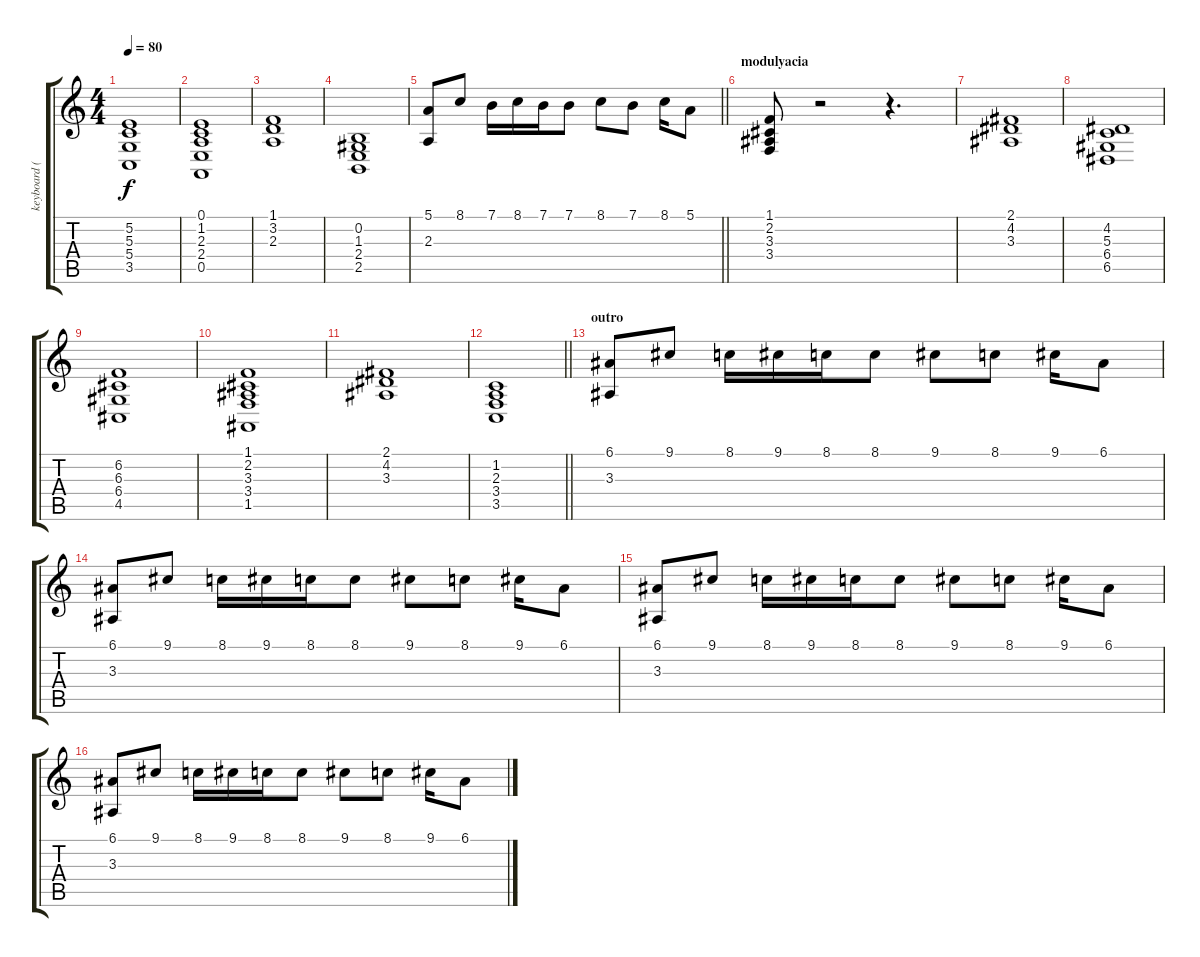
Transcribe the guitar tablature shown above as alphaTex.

\track ("keyboard (А. Козлов)" "keyboard (") {instrument lead1square}
\staff {score tabs}
\tuning (E4 B3 G3 D3 A2 E2) {hide}
\ts (4 4)
\tempo 80
\clef g2
\ks c
(5.2 5.3 5.4 3.5).1{dy f} |
(0.1 1.2 2.3 2.4 0.5).1 |
(1.1 3.2 2.3).1 |
(0.2 1.3 2.4 2.5).1 |
\barLineRight lightlight
(5.1 2.3).8 8.1.8 7.1.16 8.1.16 7.1.16 7.1.8 8.1.8 7.1.8 8.1.16 5.1.8 |
\section ("" "modulyacia")
(1.1 2.2 3.3 3.4).8 r.2 r.4{d} |
(2.1 4.2 3.3).1 |
(4.2 5.3 6.4 6.5).1 |
(6.2 6.3 6.4 4.5).1 |
(1.1 2.2 3.3 3.4 1.5).1 |
(2.1 4.2 3.3).1 |
\barLineRight lightlight
(1.2 2.3 3.4 3.5).1 |
\section ("" "outro")
(6.1 3.3).8 9.1.8 8.1.16 9.1.16 8.1.16 8.1.8 9.1.8 8.1.8 9.1.16 6.1.8 |
(6.1 3.3).8 9.1.8 8.1.16 9.1.16 8.1.16 8.1.8 9.1.8 8.1.8 9.1.16 6.1.8 |
(6.1 3.3).8 9.1.8 8.1.16 9.1.16 8.1.16 8.1.8 9.1.8 8.1.8 9.1.16 6.1.8 |
(6.1 3.3).8 9.1.8 8.1.16 9.1.16 8.1.16 8.1.8 9.1.8 8.1.8 9.1.16 6.1.8
